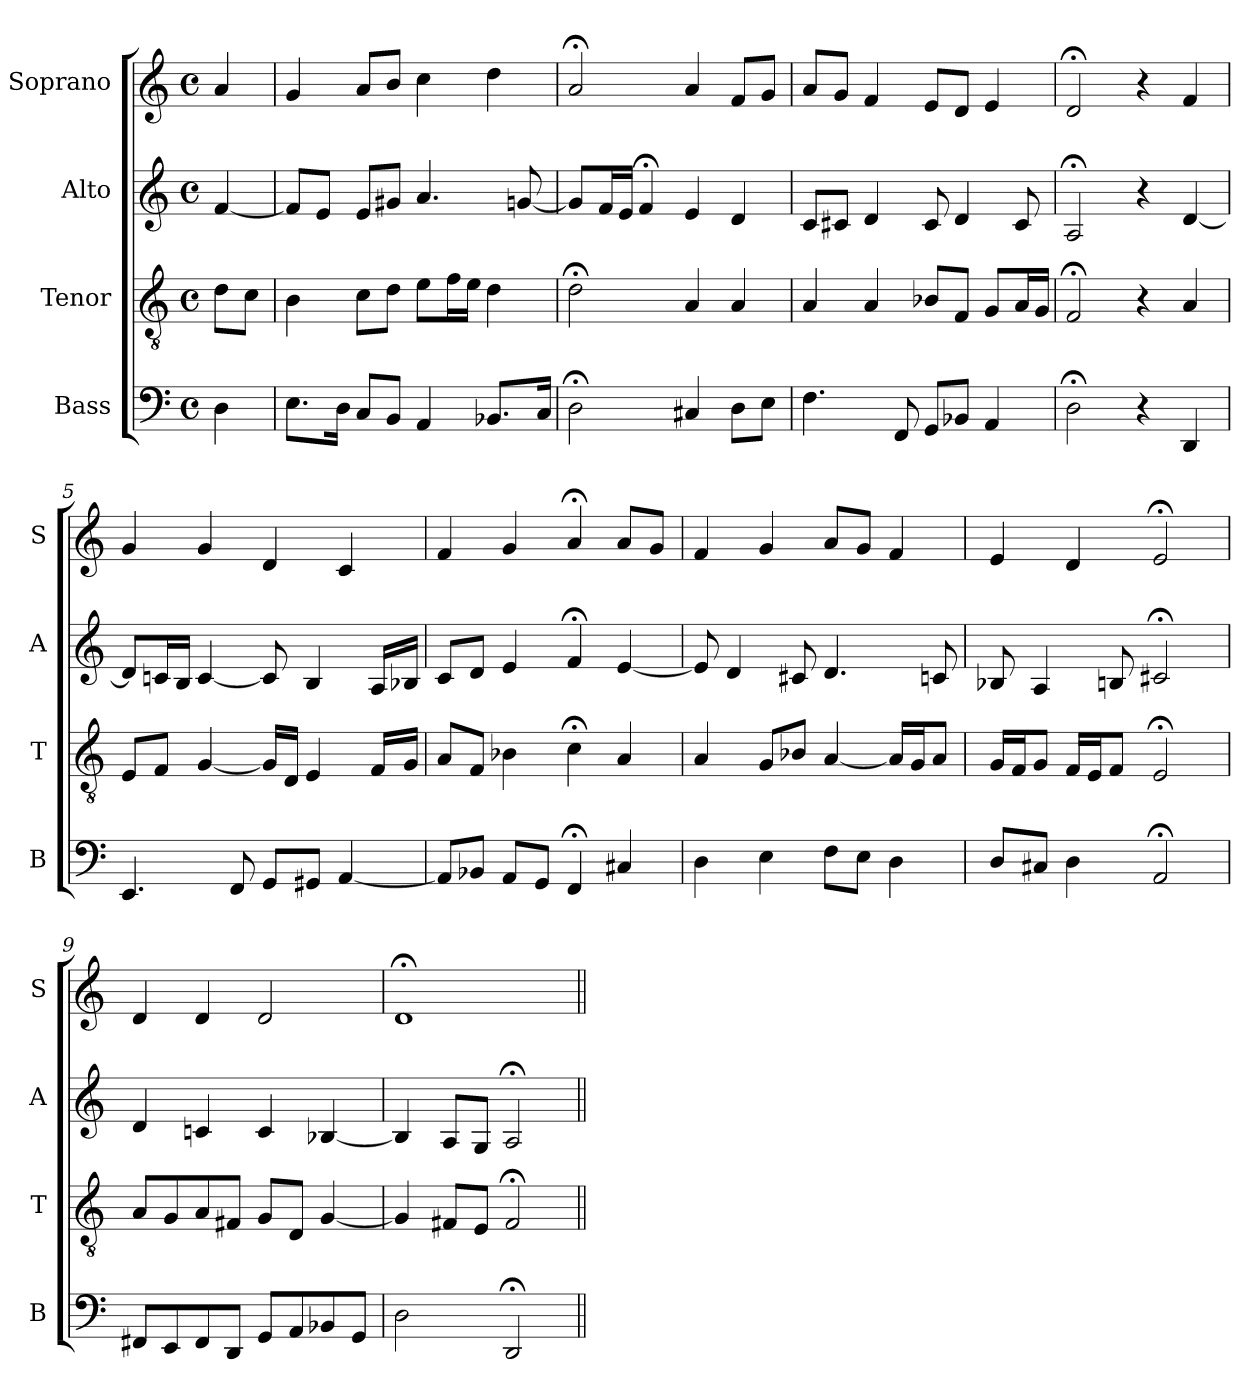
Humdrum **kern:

**kern	**kern	**kern	**kern
*part4	*part3	*part2	*part1
*staff4	*staff3	*staff2	*staff1
*I"Bass	*I"Tenor	*I"Alto	*I"Soprano
*I'B	*I'T	*I'A	*I'S
*clefF4	*clefGv2	*clefG2	*clefG2
*k[]	*k[]	*k[]	*k[]
*D:dor	*D:dor	*D:dor	*D:dor
*M4/4	*M4/4	*M4/4	*M4/4
*met(c)	*met(c)	*met(c)	*met(c)
*MM100	*MM100	*MM100	*MM100
=	=	=	=
4D	8dL	[4f	4a
.	8cJ	.	.
=1	=1	=1	=1
8.EL	4B	8fL]	4g
.	.	8eJ	.
16DJk	.	.	.
8CL	8cL	8eL	8aL
8BBJ	8dJ	8g#XJ	8bJ
4AA	8eL	4.a	4cc
.	16fL	.	.
.	16eJJ	.	.
8.BB-XL	4d	.	4dd
.	.	[8gn	.
16CJk	.	.	.
=2	=2	=2	=2
2D;<	2d;<	8gL]	2a;<
.	.	16fL	.
.	.	16eJJ	.
.	.	4f;<	.
4C#X	4A	4e	4a
8DL	4A	4d	8fL
8EJ	.	.	8gJ
=3	=3	=3	=3
4.F	4A	8cL	8aL
.	.	8c#XJ	8gJ
.	4A	4d	4f
8FF	.	.	.
8GGL	8B-XL	8c#	8eL
8BB-XJ	8FJ	4d	8dJ
4AA	8GL	.	4e
.	16AL	8c#	.
.	16GJJ	.	.
=4	=4	=4	=4
2D;<	2F;<	2A;<	2d;<
4r	4r	4r	4r
4DD	4A	[4d	4f
=5	=5	=5	=5
4.EE	8EL	8dL]	4g
.	8FJ	16cnL	.
.	.	16BJJ	.
.	[4G	[4c	4g
8FF	.	.	.
8GGL	16GLL]	8c]	4d
.	16DJJ	.	.
8GG#XJ	4E	4B	.
[4AA	.	.	4c
.	16FLL	16ALL	.
.	16GJJ	16B-XJJ	.
=6	=6	=6	=6
8AAL]	8AL	8cL	4f
8BB-XJ	8FJ	8dJ	.
8AAL	4B-X	4e	4g
8GGJ	.	.	.
4FF;<	4c;<	4f;<	4a;<
4C#X	4A	[4e	8aL
.	.	.	8gJ
=7	=7	=7	=7
4D	4A	8e]	4f
.	.	4d	.
4E	8GL	.	4g
.	8B-XJ	8c#X	.
8FL	[4A	4.d	8aL
8EJ	.	.	8gJ
4D	16ALL]	.	4f
.	16GJ	.	.
.	8AJ	8cn	.
=8	=8	=8	=8
8DL	16GLL	8B-X	4e
.	16FJ	.	.
8C#XJ	8GJ	4A	.
4D	16FLL	.	4d
.	16EJ	.	.
.	8FJ	8Bn	.
2AA;<	2E;<	2c#X;<	2e;<
=9	=9	=9	=9
8FF#XL	8AL	4d	4d
8EE	8G	.	.
8FF#	8A	4cn	4d
8DDJ	8F#XJ	.	.
8GGL	8GL	4c	2d
8AA	8DJ	.	.
8BB-X	[4G	[4B-X	.
8GGJ	.	.	.
=10	=10	=10	=10
2Di	4Gi]	4B-i]	1d;<i
.	8F#XL	8AL	.
.	8EJ	8GJ	.
2DD;<	2F#;<	2A;<	.
=||	=||	=||	=||
*-	*-	*-	*-
